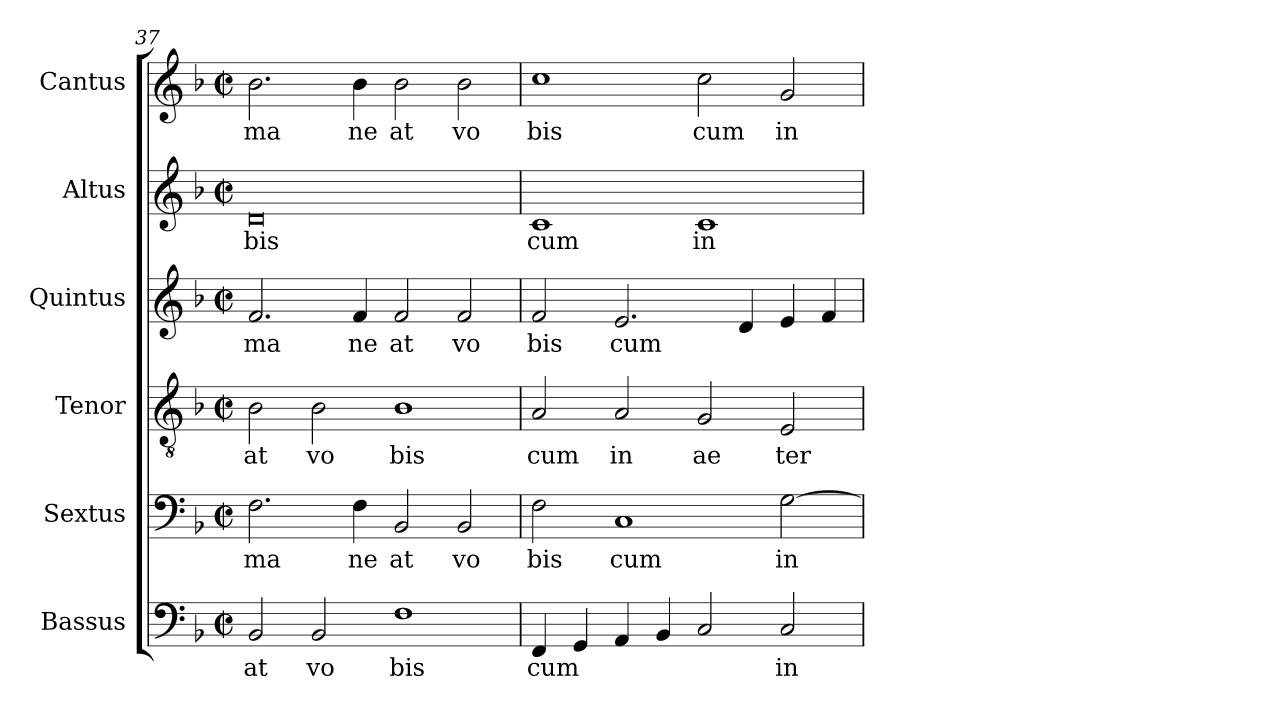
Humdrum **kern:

**kern	**text	**kern	**text	**kern	**text	**kern	**text	**kern	**text	**kern	**text
*part6	*part6	*part5	*part5	*part4	*part4	*part3	*part3	*part2	*part2	*part1	*part1
*staff6	*staff6	*staff5	*staff5	*staff4	*staff4	*staff3	*staff3	*staff2	*staff2	*staff1	*staff1
*I"Bassus	*	*I"Sextus	*	*I"Tenor	*	*I"Quintus	*	*I"Altus	*	*I"Cantus	*
*clefF4	*	*clefF4	*	*clefGv2	*	*clefG2	*	*clefG2	*	*clefG2	*
*k[b-]	*	*k[b-]	*	*k[b-]	*	*k[b-]	*	*k[b-]	*	*k[b-]	*
*F:	*	*F:	*	*F:	*	*F:	*	*F:	*	*F:	*
*M2/2	*	*M2/2	*	*M2/2	*	*M2/2	*	*M2/2	*	*M2/2	*
*met(c|)	*	*met(c|)	*	*met(c|)	*	*met(c|)	*	*met(c|)	*	*met(c|)	*
=37	=37	=37	=37	=37	=37	=37	=37	=37	=37	=37	=37
!	!LO:LY:b:cj	!	!LO:LY:b:cj	!	!LO:LY:b:cj	!	!LO:LY:b:cj	!	!LO:LY:b:cj	!	!LO:LY:b:cj
2BB-/	at	2.F\	ma	2B-\	at	2.f/	ma	0d	bis	2.b-\	ma
!	!LO:LY:b:cj	!	!	!	!LO:LY:b:cj	!	!	!	!	!	!
2BB-/	vo	.	.	2B-\	vo	.	.	.	.	.	.
!	!	!	!LO:LY:b:cj	!	!	!	!LO:LY:b:cj	!	!	!	!LO:LY:b:cj
.	.	4F\	ne	.	.	4f/	ne	.	.	4b-\	ne
!	!LO:LY:b:cj	!	!LO:LY:b:cj	!	!LO:LY:b:cj	!	!LO:LY:b:cj	!	!	!	!LO:LY:b:cj
1F	bis	2BB-/	at	1B-	bis	2f/	at	.	.	2b-\	at
!	!	!	!LO:LY:b:cj	!	!	!	!LO:LY:b:cj	!	!	!	!LO:LY:b:cj
.	.	2BB-/	vo	.	.	2f/	vo	.	.	2b-\	vo
=38	=38	=38	=38	=38	=38	=38	=38	=38	=38	=38	=38
!	!LO:LY:b	!	!LO:LY:b:cj	!	!LO:LY:b:cj	!	!LO:LY:b:cj	!	!LO:LY:b:cj	!	!LO:LY:b:cj
4FF/	cum	2F\	bis	2A/	cum	2f/	bis	1c	cum	1cc	bis
4GG/	.	.	.	.	.	.	.	.	.	.	.
!	!	!	!LO:LY:b:cj	!	!LO:LY:b:cj	!	!LO:LY:b	!	!	!	!
4AA/	.	1C	cum	2A/	in	2.e/	cum	.	.	.	.
4BB-/	.	.	.	.	.	.	.	.	.	.	.
!	!	!	!	!	!LO:LY:b:cj	!	!	!	!LO:LY:b:cj	!	!LO:LY:b:cj
2C/	.	.	.	2G/	ae	.	.	1c	in	2cc\	cum
.	.	.	.	.	.	4d/	.	.	.	.	.
!	!LO:LY:b:cj	!	!LO:LY:b:cj	!	!LO:LY:b:cj	!	!	!	!	!	!LO:LY:b:cj
2C/	in	[>2G\	in	2E/	ter	4e/	.	.	.	2g/	in
.	.	.	.	.	.	4f/	.	.	.	.	.
=	=	=	=	=	=	=	=	=	=	=	=
*-	*-	*-	*-	*-	*-	*-	*-	*-	*-	*-	*-
